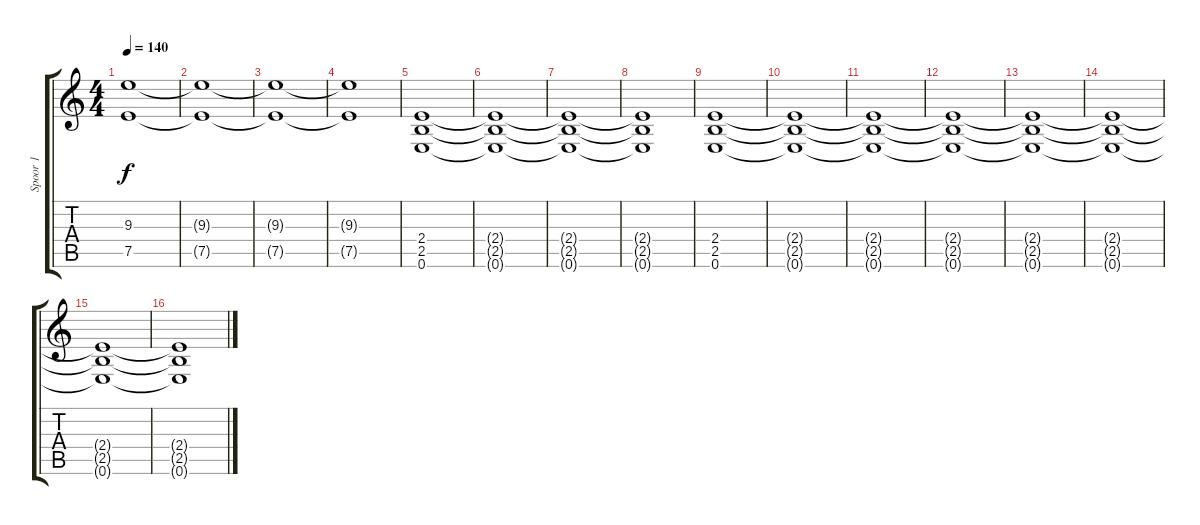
\track ("Spoor 1" "Spoor 1") {instrument distortionguitar}
\staff {score tabs}
\tuning (E4 B3 G3 D3 A2 E2) {hide}
\ts (4 4)
\tempo 140
\clef g2
\ks c
(9.3 7.5).1{dy f} |
(9.3{t} 7.5{t}).1 |
(9.3{t} 7.5{t}).1 |
(9.3{t} 7.5{t}).1 |
(2.4 2.5 0.6).1 |
(2.4{t} 2.5{t} 0.6{t}).1 |
(2.4{t} 2.5{t} 0.6{t}).1 |
(2.4{t} 2.5{t} 0.6{t}).1 |
(2.4 2.5 0.6).1 |
(2.4{t} 2.5{t} 0.6{t}).1 |
(2.4{t} 2.5{t} 0.6{t}).1 |
(2.4{t} 2.5{t} 0.6{t}).1 |
(2.4{t} 2.5{t} 0.6{t}).1 |
(2.4{t} 2.5{t} 0.6{t}).1 |
(2.4{t} 2.5{t} 0.6{t}).1 |
(2.4{t} 2.5{t} 0.6{t}).1
